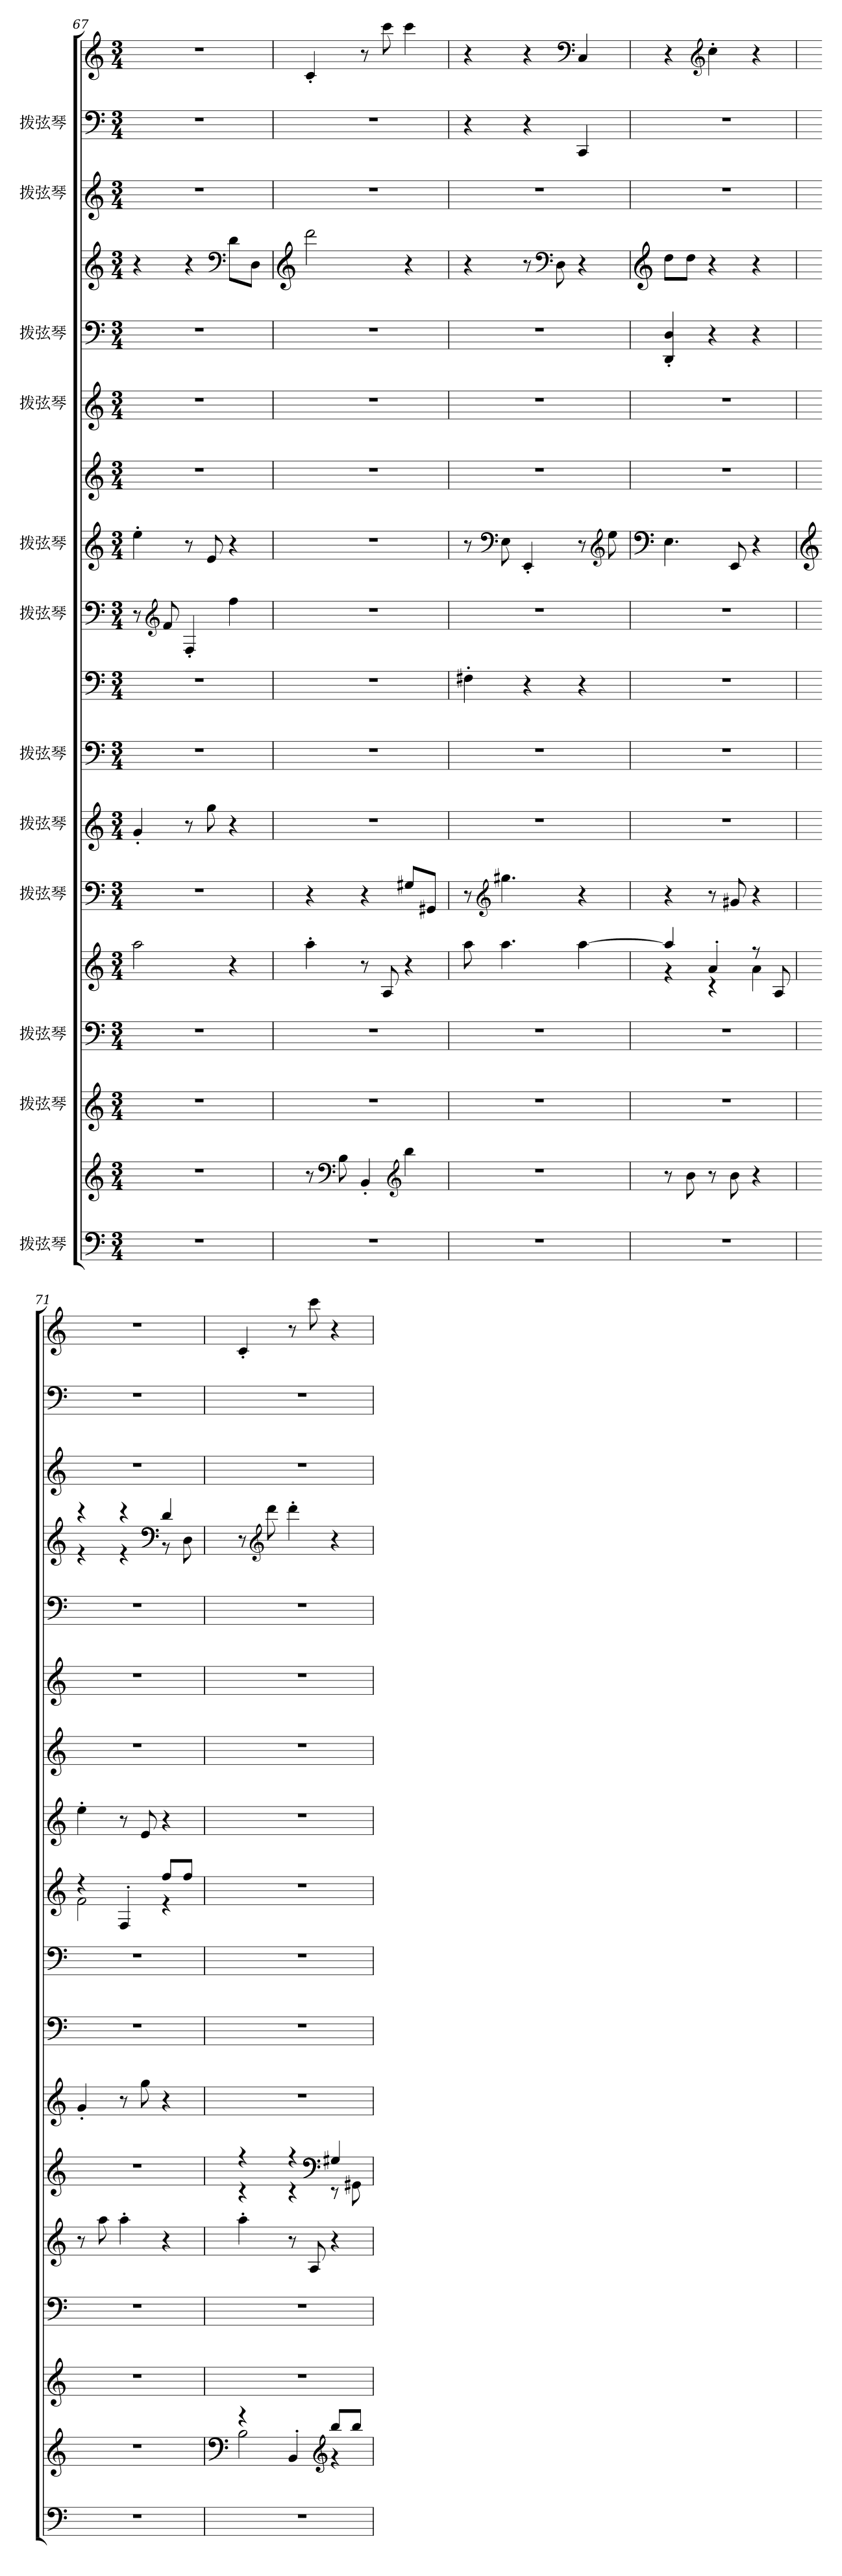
**kern	**kern	**kern	**kern	**kern	**kern	**kern	**kern	**kern	**kern	**kern	**kern	**kern	**kern	**kern	**kern	**kern	**kern
*part12	*part12	*part11	*part10	*part10	*part9	*part8	*part7	*part7	*part6	*part5	*part5	*part4	*part3	*part3	*part2	*part1	*part1
*staff18	*staff17	*staff16	*staff15	*staff14	*staff13	*staff12	*staff11	*staff10	*staff9	*staff8	*staff7	*staff6	*staff5	*staff4	*staff3	*staff2	*staff1
*I"拨弦琴	*	*I"拨弦琴	*I"拨弦琴	*	*I"拨弦琴	*I"拨弦琴	*I"拨弦琴	*	*I"拨弦琴	*I"拨弦琴	*	*I"拨弦琴	*I"拨弦琴	*	*I"拨弦琴	*I"拨弦琴	*
*clefF4	*clefG2	*clefG2	*clefF4	*clefG2	*clefF4	*clefG2	*clefF4	*clefF4	*clefF4	*clefG2	*clefG2	*clefG2	*clefF4	*clefG2	*clefG2	*clefF4	*clefG2
*k[]	*k[]	*k[]	*k[]	*k[]	*k[]	*k[]	*k[]	*k[]	*k[]	*k[]	*k[]	*k[]	*k[]	*k[]	*k[]	*k[]	*k[]
*M3/4	*M3/4	*M3/4	*M3/4	*M3/4	*M3/4	*M3/4	*M3/4	*M3/4	*M3/4	*M3/4	*M3/4	*M3/4	*M3/4	*M3/4	*M3/4	*M3/4	*M3/4
=67	=67	=67	=67	=67	=67	=67	=67	=67	=67	=67	=67	=67	=67	=67	=67	=67	=67
2.r	2.r	2.r	2.r	2aa\	2.r	4g'/	2.r	2.r	8r	4ee'\	2.r	2.r	2.r	4r	2.r	2.r	2.r
*	*	*	*	*	*	*	*	*	*clefG2	*	*	*	*	*	*	*	*
.	.	.	.	.	.	.	.	.	8f/	.	.	.	.	.	.	.	.
.	.	.	.	.	.	8r	.	.	4F'/	8r	.	.	.	4r	.	.	.
.	.	.	.	.	.	8gg\	.	.	.	8e/	.	.	.	.	.	.	.
*	*	*	*	*	*	*	*	*	*	*	*	*	*	*clefF4	*	*	*
.	.	.	.	4r	.	4r	.	.	4ff\	4r	.	.	.	8d\L	.	.	.
.	.	.	.	.	.	.	.	.	.	.	.	.	.	8D\J	.	.	.
!!LO:PB:g=z
=68	=68	=68	=68	=68	=68	=68	=68	=68	=68	=68	=68	=68	=68	=68	=68	=68	=68
*	*	*	*	*	*	*	*	*	*	*	*	*	*	*clefG2	*	*	*
2.r	8r	2.r	2.r	4aa'\	4r	2.r	2.r	2.r	2.r	2.r	2.r	2.r	2.r	2ddd\	2.r	2.r	4c'/
*	*clefF4	*	*	*	*	*	*	*	*	*	*	*	*	*	*	*	*
.	8B\	.	.	.	.	.	.	.	.	.	.	.	.	.	.	.	.
.	4BB'/	.	.	8r	4r	.	.	.	.	.	.	.	.	.	.	.	8r
.	.	.	.	8A/	.	.	.	.	.	.	.	.	.	.	.	.	8ccc\
*	*clefG2	*	*	*	*	*	*	*	*	*	*	*	*	*	*	*	*
.	4bb\	.	.	4r	8G#X/L	.	.	.	.	.	.	.	.	4r	.	.	4ccc\
.	.	.	.	.	8GG#X/J	.	.	.	.	.	.	.	.	.	.	.	.
=69	=69	=69	=69	=69	=69	=69	=69	=69	=69	=69	=69	=69	=69	=69	=69	=69	=69
2.r	2.r	2.r	2.r	8aa\	8r	2.r	2.r	4F#X'\	2.r	8r	2.r	2.r	2.r	4r	2.r	4r	4r
*	*	*	*	*	*clefG2	*	*	*	*	*clefF4	*	*	*	*	*	*	*
.	.	.	.	4.aa\	4.gg#X\	.	.	.	.	8E\	.	.	.	.	.	.	.
.	.	.	.	.	.	.	.	4r	.	4EE'/	.	.	.	8r	.	4r	4r
*	*	*	*	*	*	*	*	*	*	*	*	*	*	*clefF4	*	*	*
.	.	.	.	.	.	.	.	.	.	.	.	.	.	8D\	.	.	.
*	*	*	*	*	*	*	*	*	*	*	*	*	*	*	*	*	*clefF4
.	.	.	.	[4aa\	4r	.	.	4r	.	8r	.	.	.	4r	.	4CC/	4C/
*	*	*	*	*	*	*	*	*	*	*clefG2	*	*	*	*	*	*	*
.	.	.	.	.	.	.	.	.	.	8ee\	.	.	.	.	.	.	.
=70	=70	=70	=70	=70	=70	=70	=70	=70	=70	=70	=70	=70	=70	=70	=70	=70	=70
*	*	*	*	*	*	*	*	*	*	*clefF4	*	*	*	*clefG2	*	*	*
*	*	*	*	*^	*	*	*	*	*	*	*	*	*	*	*	*	*
2.r	8r	2.r	2.r	4aa/]	4r	4r	2.r	2.r	2.r	2.r	4.E\	2.r	2.r	4DD/' 4D/'	8dd\L	2.r	2.r	4r
.	8b\	.	.	.	.	.	.	.	.	.	.	.	.	.	8dd\J	.	.	.
*	*	*	*	*	*	*	*	*	*	*	*	*	*	*	*	*	*	*clefG2
.	8r	.	.	4a'/	4r	8r	.	.	.	.	.	.	.	4r	4r	.	.	4cc'\
.	8b\	.	.	.	.	8g#X/	.	.	.	.	8EE/	.	.	.	.	.	.	.
.	4r	.	.	8r	4a\	4r	.	.	.	.	4r	.	.	4r	4r	.	.	4r
.	.	.	.	8A/	.	.	.	.	.	.	.	.	.	.	.	.	.	.
*	*	*	*	*v	*v	*	*	*	*	*	*	*	*	*	*	*	*	*
=71	=71	=71	=71	=71	=71	=71	=71	=71	=71	=71	=71	=71	=71	=71	=71	=71	=71
*	*	*	*	*	*	*	*	*	*	*clefG2	*	*	*	*	*	*	*
*	*	*	*	*	*	*	*	*	*^	*	*	*	*	*^	*	*	*
2.r	2.r	2.r	2.r	8r	2.r	4g'/	2.r	2.r	4r	2f\	4ee'\	2.r	2.r	2.r	4r	4r	2.r	2.r	2.r
.	.	.	.	8aa\	.	.	.	.	.	.	.	.	.	.	.	.	.	.	.
.	.	.	.	4aa'\	.	8r	.	.	4F'/	.	8r	.	.	.	4r	4r	.	.	.
.	.	.	.	.	.	8gg\	.	.	.	.	8e/	.	.	.	.	.	.	.	.
*	*	*	*	*	*	*	*	*	*	*	*	*	*	*	*clefF4	*	*	*	*
.	.	.	.	4r	.	4r	.	.	8ff/L	4r	4r	.	.	.	4d/	8r	.	.	.
.	.	.	.	.	.	.	.	.	8ff/J	.	.	.	.	.	.	8D\	.	.	.
*	*	*	*	*	*	*	*	*	*v	*v	*	*	*	*	*v	*v	*	*	*
!!LO:PB:g=z
=72	=72	=72	=72	=72	=72	=72	=72	=72	=72	=72	=72	=72	=72	=72	=72	=72	=72
*	*clefF4	*	*	*	*	*	*	*	*	*	*	*	*	*	*	*	*
*	*^	*	*	*	*^	*	*	*	*	*	*	*	*	*	*	*	*
2.r	4r	2B\	2.r	2.r	4aa'\	4r	4r	2.r	2.r	2.r	2.r	2.r	2.r	2.r	2.r	8r	2.r	2.r	4c'/
*	*	*	*	*	*	*	*	*	*	*	*	*	*	*	*	*clefG2	*	*	*
.	.	.	.	.	.	.	.	.	.	.	.	.	.	.	.	8ddd\	.	.	.
.	4BB'/	.	.	.	8r	4r	4r	.	.	.	.	.	.	.	.	4ddd'\	.	.	8r
.	.	.	.	.	8A/	.	.	.	.	.	.	.	.	.	.	.	.	.	8ccc\
*	*clefG2	*	*	*	*	*clefF4	*	*	*	*	*	*	*	*	*	*	*	*	*
.	8bb/L	4r	.	.	4r	4G#X/	8r	.	.	.	.	.	.	.	.	4r	.	.	4r
.	8bb/J	.	.	.	.	.	8GG#X\	.	.	.	.	.	.	.	.	.	.	.	.
*	*v	*v	*	*	*	*v	*v	*	*	*	*	*	*	*	*	*	*	*	*
=	=	=	=	=	=	=	=	=	=	=	=	=	=	=	=	=	=
*-	*-	*-	*-	*-	*-	*-	*-	*-	*-	*-	*-	*-	*-	*-	*-	*-	*-
